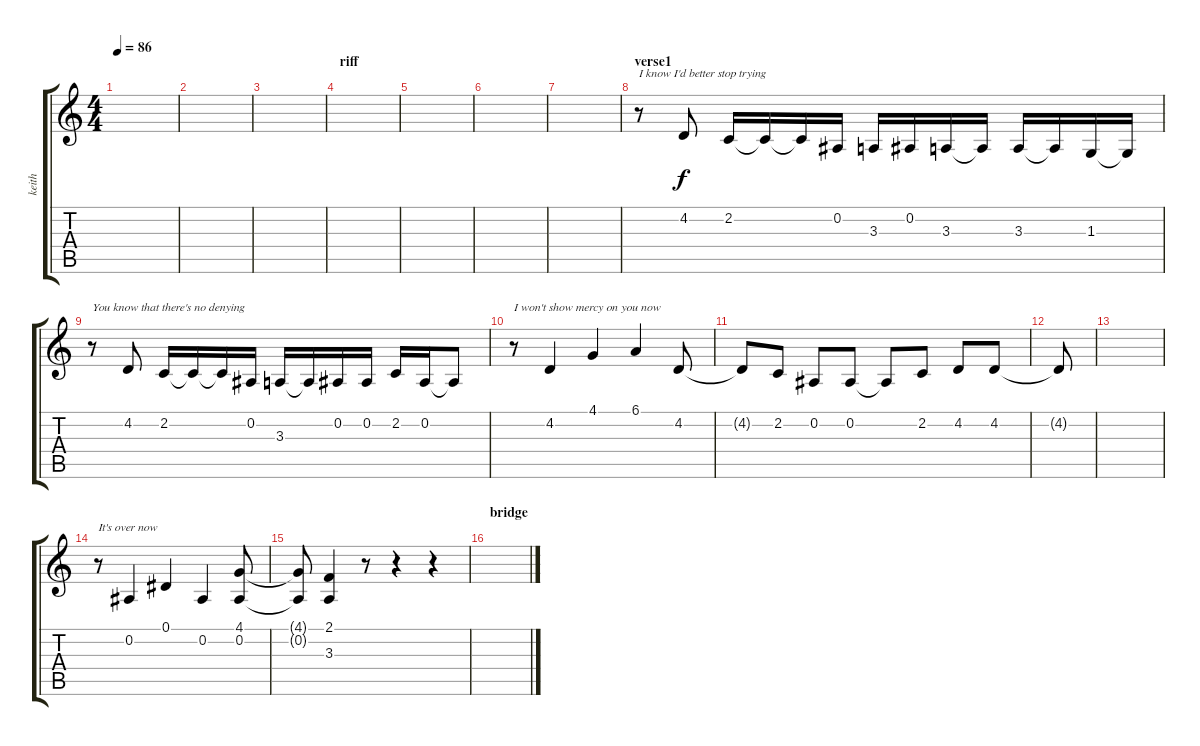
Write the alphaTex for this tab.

\track ("keith" "keith") {instrument englishhorn}
\staff {score tabs}
\tuning (Eb4 Bb3 Gb3 Db3 Ab2 Eb2) {hide}
\ts (4 4)
\tempo 86
\clef g2
\ks c
|
|
|
\section ("" "riff")
|
|
|
|
\section ("" "verse1")
r.8{txt "I know I'd better stop trying"} 4.2.8 2.2.16 2.2{t}.16 2.2{t}.16 0.2.16 3.3.16 0.2.16 3.3.16 3.3{t}.16 3.3.16 3.3{t}.16 1.3.16 1.3{t}.16 |
r.8{txt "You know that there's no denying"} 4.2.8 2.2.16 2.2{t}.16 2.2{t}.16 0.2.16 3.3.16 3.3{t}.16 0.2.16 0.2.16 2.2.16 0.2.16 0.2{t}.8 |
r.8{txt "I won't show mercy on you now"} 4.2.4 4.1.4 6.1.4 4.2.8 |
4.2{t}.8 2.2.8 0.2.8 0.2.8 0.2{t}.8 2.2.8 4.2.8 4.2.8 |
4.2{t}.8 |
|
r.8{txt "It's over now"} 0.2.4 0.1.4 0.2.4 (4.1 0.2).8 |
(4.1{t} 0.2{t}).8 (2.1 3.3).4 r.8 r.4 r.4 |
\section ("" "bridge")
